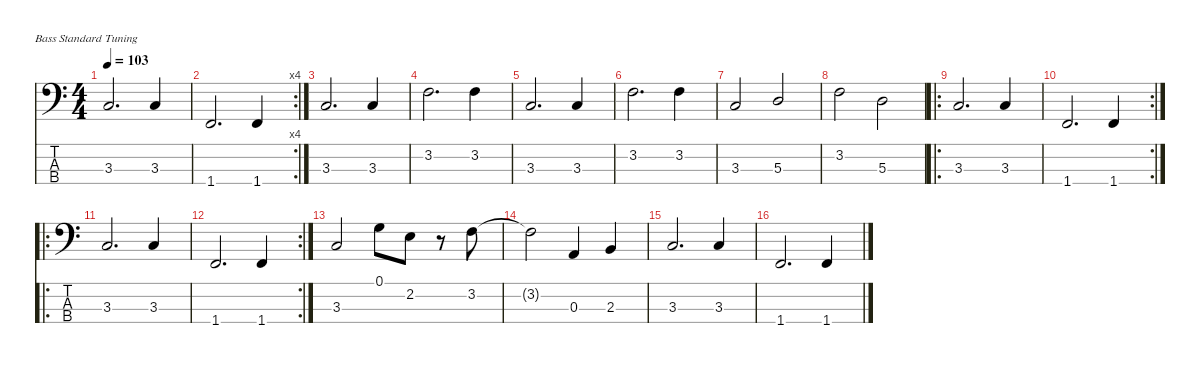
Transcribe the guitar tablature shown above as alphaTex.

\defaultSystemsLayout 4
\hideDynamics
\bracketExtendMode nobrackets
\singleTrackTrackNamePolicy hidden
\multiTrackTrackNamePolicy hidden
\otherSystemsTrackNameOrientation horizontal
\track ("Bass 2" "ac.bs.") {instrument acousticbass}
\staff {score tabs}
\tuning (G2 D2 A1 E1)
\ts (4 4)
\tempo 103
\clef f4
\ks c
3.3.2{d dy f instrument acousticbass beam Up} 3.3.4{beam Up} |
\rc 4
1.4.2{d beam Up} 1.4.4{beam Up} |
3.3.2{d beam Up} 3.3.4{beam Up} |
3.2.2{d beam Down} 3.2.4{beam Down} |
3.3.2{d beam Up} 3.3.4{beam Up} |
3.2.2{d beam Down} 3.2.4{beam Down} |
3.3.2{beam Up} 5.3.2{beam Up} |
3.2.2{beam Down} 5.3.2{beam Down} |
\ro
3.3.2{d beam Up} 3.3.4{beam Up} |
\rc 2
1.4.2{d beam Up} 1.4.4{beam Up} |
\ro
3.3.2{d beam Up} 3.3.4{beam Up} |
\rc 2
1.4.2{d beam Up} 1.4.4{beam Up} |
3.3.2{beam Up} 0.1.8{beam Down} 2.2.8{beam Down} r.8{beam Down} 3.2.8{beam Down} |
3.2{t}.2{beam Down} 0.3.4{beam Up} 2.3.4{beam Up} |
3.3.2{d beam Up} 3.3.4{beam Up} |
1.4.2{d beam Up} 1.4.4{beam Up}
